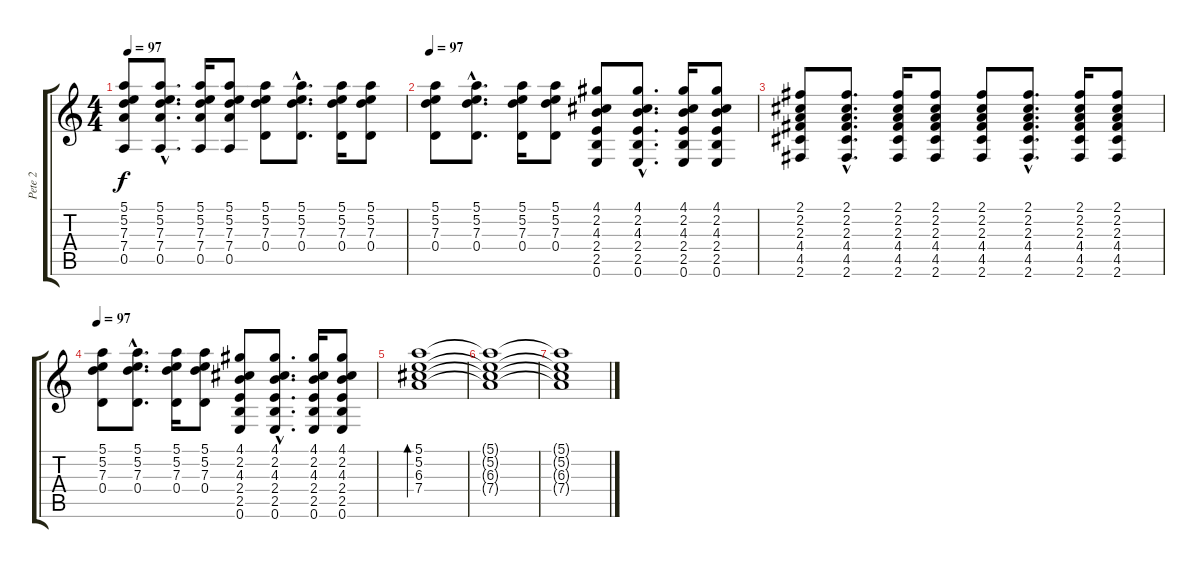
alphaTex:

\track ("Pete 2" "Pete 2") {instrument electricguitarclean}
\staff {score tabs}
\tuning (E4 B3 G3 D3 A2 E2) {hide}
\ts (4 4)
\tempo 97
\clef g2
\ks c
(5.1 5.2 7.3 7.4 0.5).8{dy f} (5.1{hac} 5.2{hac} 7.3{hac} 7.4{hac} 0.5{hac}).8{d} (5.1 5.2 7.3 7.4 0.5).16 (5.1 5.2 7.3 7.4 0.5).8 (5.1 5.2 7.3 0.4).8 (5.1{hac} 5.2{hac} 7.3{hac} 0.4{hac}).8{d} (5.1 5.2 7.3 0.4).16 (5.1 5.2 7.3 0.4).8 |
\tempo 97
(5.1 5.2 7.3 0.4).8 (5.1{hac} 5.2{hac} 7.3{hac} 0.4{hac}).8{d} (5.1 5.2 7.3 0.4).16 (5.1 5.2 7.3 0.4).8 (4.1 2.2 4.3 2.4 2.5 0.6).8 (4.1{hac} 2.2{hac} 4.3{hac} 2.4{hac} 2.5{hac} 0.6{hac}).8{d} (4.1 2.2 4.3 2.4 2.5 0.6).16 (4.1 2.2 4.3 2.4 2.5 0.6).8 |
(2.1 2.2 2.3 4.4 4.5 2.6).8 (2.1{hac} 2.2{hac} 2.3{hac} 4.4{hac} 4.5{hac} 2.6{hac}).8{d} (2.1 2.2 2.3 4.4 4.5 2.6).16 (2.1 2.2 2.3 4.4 4.5 2.6).8 (2.1 2.2 2.3 4.4 4.5 2.6).8 (2.1{hac} 2.2{hac} 2.3{hac} 4.4{hac} 4.5{hac} 2.6{hac}).8{d} (2.1 2.2 2.3 4.4 4.5 2.6).16 (2.1 2.2 2.3 4.4 4.5 2.6).8 |
\tempo 97
(5.1 5.2 7.3 0.4).8 (5.1{hac} 5.2{hac} 7.3{hac} 0.4{hac}).8{d} (5.1 5.2 7.3 0.4).16 (5.1 5.2 7.3 0.4).8 (4.1 2.2 4.3 2.4 2.5 0.6).8 (4.1{hac} 2.2{hac} 4.3{hac} 2.4{hac} 2.5{hac} 0.6{hac}).8{d} (4.1 2.2 4.3 2.4 2.5 0.6).16 (4.1 2.2 4.3 2.4 2.5 0.6).8 |
(5.1 5.2 6.3 7.4).1{bd 120} |
(5.1{t} 5.2{t} 6.3{t} 7.4{t}).1 |
(5.1{t} 5.2{t} 6.3{t} 7.4{t}).1
